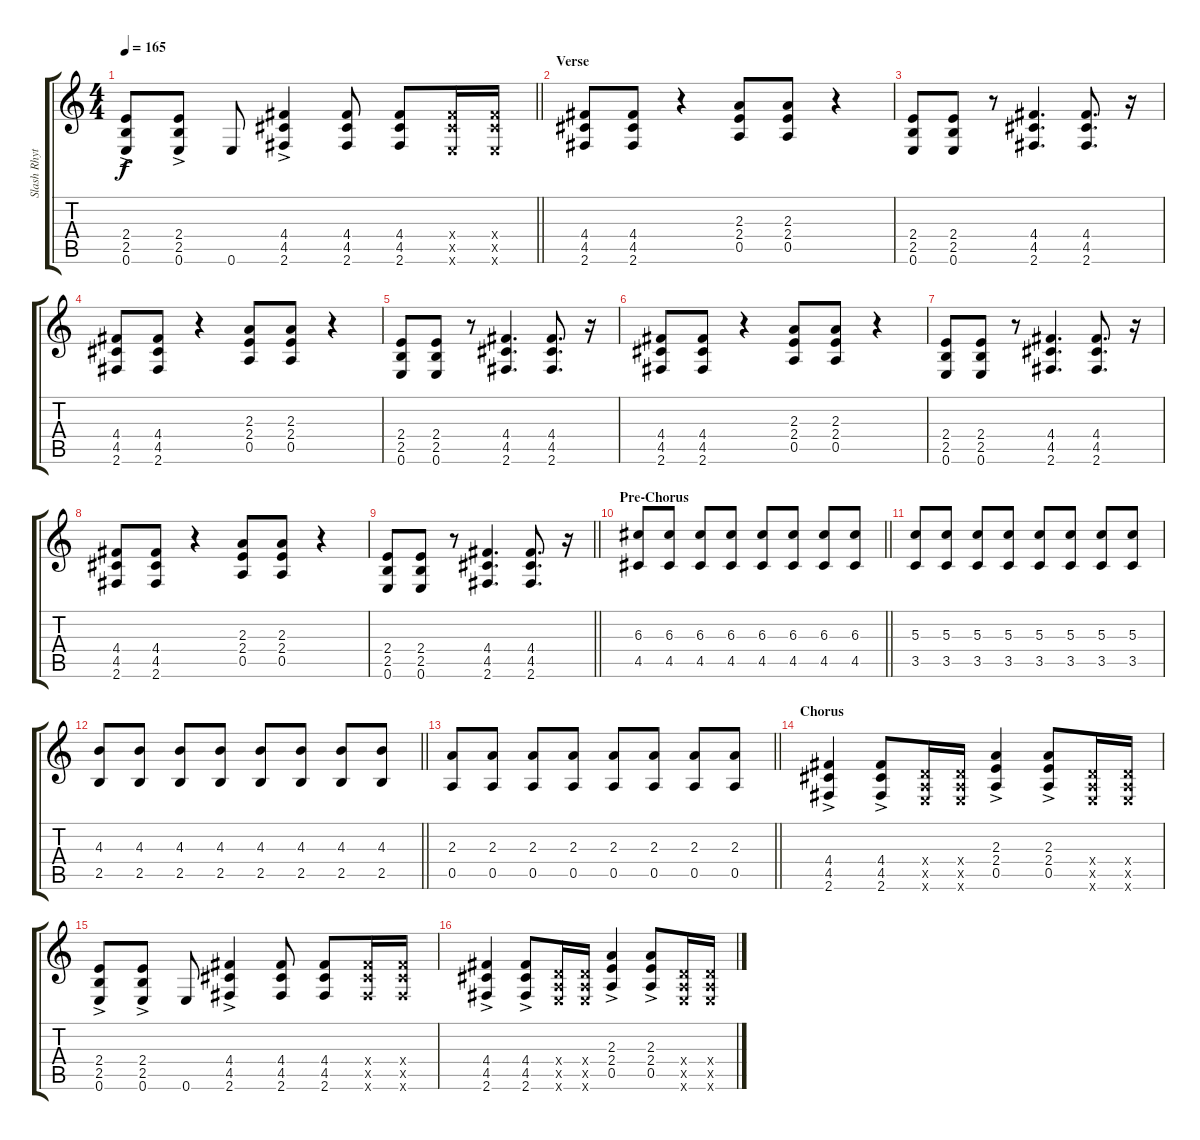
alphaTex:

\track ("Slash Rhythm Guitar" "Slash Rhyt") {instrument overdrivenguitar}
\staff {score tabs}
\tuning (E4 B3 G3 D3 A2 E2) {hide}
\ts (4 4)
\tempo 165
\clef g2
\barLineRight lightlight
\ks c
(2.4 2.5{ac} 0.6{ac}).8{dy f} (2.4 2.5{ac} 0.6{ac}).8 0.6.8 (4.4 4.5{ac} 2.6{ac}).4 (4.4 4.5 2.6).8 (4.4 4.5 2.6).8 (4.4{x} 4.5{x} 0.6{x}).16 (4.4{x} 4.5{x} 0.6{x}).16 |
\section ("" "Verse")
(4.4 4.5 2.6).8 (4.4 4.5 2.6).8 r.4 (2.3 2.4 0.5).8 (2.3 2.4 0.5).8 r.4 |
(2.4 2.5 0.6).8 (2.4 2.5 0.6).8 r.8 (4.4 4.5 2.6).4{d} (4.4 4.5 2.6).8{d} r.16 |
(4.4 4.5 2.6).8 (4.4 4.5 2.6).8 r.4 (2.3 2.4 0.5).8 (2.3 2.4 0.5).8 r.4 |
(2.4 2.5 0.6).8 (2.4 2.5 0.6).8 r.8 (4.4 4.5 2.6).4{d} (4.4 4.5 2.6).8{d} r.16 |
(4.4 4.5 2.6).8 (4.4 4.5 2.6).8 r.4 (2.3 2.4 0.5).8 (2.3 2.4 0.5).8 r.4 |
(2.4 2.5 0.6).8 (2.4 2.5 0.6).8 r.8 (4.4 4.5 2.6).4{d} (4.4 4.5 2.6).8{d} r.16 |
(4.4 4.5 2.6).8 (4.4 4.5 2.6).8 r.4 (2.3 2.4 0.5).8 (2.3 2.4 0.5).8 r.4 |
\barLineRight lightlight
(2.4 2.5 0.6).8 (2.4 2.5 0.6).8 r.8 (4.4 4.5 2.6).4{d} (4.4 4.5 2.6).8{d} r.16 |
\section ("" "Pre-Chorus")
\barLineRight lightlight
(6.3 4.5).8 (6.3 4.5).8 (6.3 4.5).8 (6.3 4.5).8 (6.3 4.5).8 (6.3 4.5).8 (6.3 4.5).8 (6.3 4.5).8 |
(5.3 3.5).8 (5.3 3.5).8 (5.3 3.5).8 (5.3 3.5).8 (5.3 3.5).8 (5.3 3.5).8 (5.3 3.5).8 (5.3 3.5).8 |
\barLineRight lightlight
(4.3 2.5).8 (4.3 2.5).8 (4.3 2.5).8 (4.3 2.5).8 (4.3 2.5).8 (4.3 2.5).8 (4.3 2.5).8 (4.3 2.5).8 |
\barLineRight lightlight
(2.3 0.5).8 (2.3 0.5).8 (2.3 0.5).8 (2.3 0.5).8 (2.3 0.5).8 (2.3 0.5).8 (2.3 0.5).8 (2.3 0.5).8 |
\section ("" "Chorus")
(4.4 4.5{ac} 2.6{ac}).4 (4.4 4.5{ac} 2.6{ac}).8 (0.4{x} 0.5{x} 0.6{x}).16 (0.4{x} 0.5{x} 0.6{x}).16 (2.3{ac} 2.4{ac} 0.5{ac}).4 (2.3{ac} 2.4{ac} 0.5{ac}).8 (0.4{x} 0.5{x} 0.6{x}).16 (0.4{x} 0.5{x} 0.6{x}).16 |
(2.4 2.5{ac} 0.6{ac}).8 (2.4 2.5{ac} 0.6{ac}).8 0.6.8 (4.4 4.5{ac} 2.6{ac}).4 (4.4 4.5 2.6).8 (4.4 4.5 2.6).8 (4.4{x} 4.5{x} 2.6{x}).16 (4.4{x} 4.5{x} 2.6{x}).16 |
(4.4 4.5{ac} 2.6{ac}).4 (4.4 4.5{ac} 2.6{ac}).8 (0.4{x} 0.5{x} 0.6{x}).16 (0.4{x} 0.5{x} 0.6{x}).16 (2.3{ac} 2.4{ac} 0.5{ac}).4 (2.3{ac} 2.4{ac} 0.5{ac}).8 (0.4{x} 0.5{x} 0.6{x}).16 (0.4{x} 0.5{x} 0.6{x}).16
